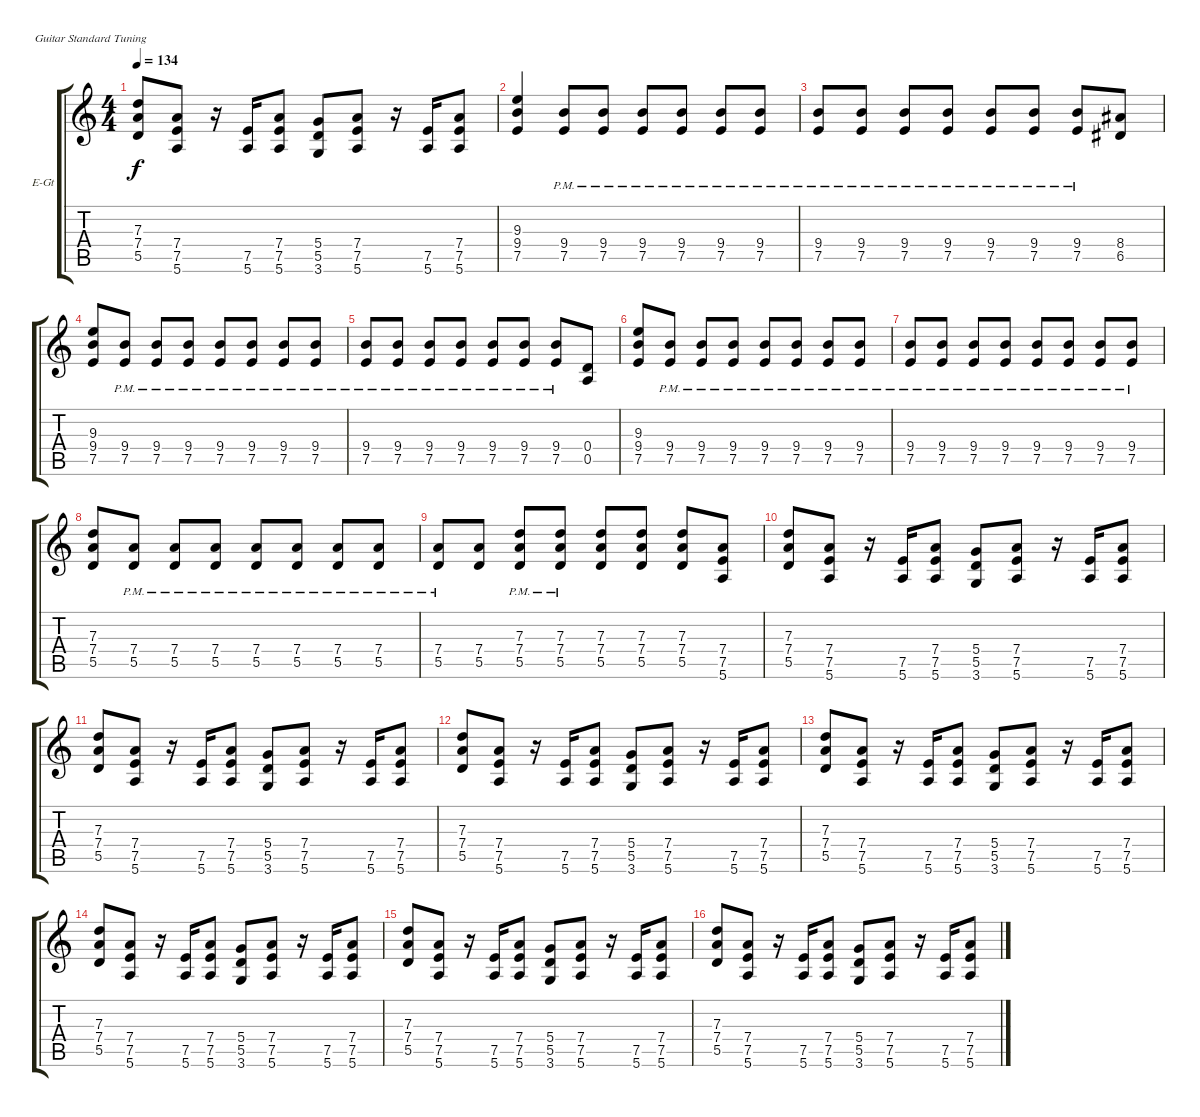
\defaultSystemsLayout 4
\bracketExtendMode groupsimilarinstruments
\firstSystemTrackNameOrientation horizontal
\otherSystemsTrackNameOrientation horizontal
\track ("Electric Guitar" "E-Gt") {instrument distortionguitar}
\staff {score tabs}
\tuning (E4 B3 G3 D3 A2 E2)
\ts (4 4)
\tempo 134
\clef g2
\ks c
(5.5 7.4 7.3).8{dy f} (5.6 7.5 7.4).8 r.16 (5.6 7.5).16 (5.6 7.5 7.4).8 (3.6 5.5 5.4).8 (5.6 7.5 7.4).8 r.16 (5.6 7.5).16 (5.6 7.5 7.4).8 |
(7.5 9.4 9.3).4 (7.5{pm} 9.4{pm}).8 (7.5{pm} 9.4{pm}).8 (7.5{pm} 9.4{pm}).8 (7.5{pm} 9.4{pm}).8 (7.5{pm} 9.4{pm}).8 (7.5{pm} 9.4{pm}).8 |
(7.5{pm} 9.4{pm}).8 (7.5{pm} 9.4{pm}).8 (7.5{pm} 9.4{pm}).8 (7.5{pm} 9.4{pm}).8 (7.5{pm} 9.4{pm}).8 (7.5{pm} 9.4{pm}).8 (7.5{pm} 9.4{pm}).8 (6.5 8.4).8 |
(7.5 9.4 9.3).8 (7.5{pm} 9.4{pm}).8 (7.5{pm} 9.4{pm}).8 (7.5{pm} 9.4{pm}).8 (7.5{pm} 9.4{pm}).8 (7.5{pm} 9.4{pm}).8 (7.5{pm} 9.4{pm}).8 (7.5{pm} 9.4{pm}).8 |
(7.5{pm} 9.4{pm}).8 (7.5{pm} 9.4{pm}).8 (7.5{pm} 9.4{pm}).8 (7.5{pm} 9.4{pm}).8 (7.5{pm} 9.4{pm}).8 (7.5{pm} 9.4{pm}).8 (7.5{pm} 9.4{pm}).8 (0.5 0.4).8 |
(7.5 9.4 9.3).8 (7.5{pm} 9.4{pm}).8 (7.5{pm} 9.4{pm}).8 (7.5{pm} 9.4{pm}).8 (7.5{pm} 9.4{pm}).8 (7.5{pm} 9.4{pm}).8 (7.5{pm} 9.4{pm}).8 (7.5{pm} 9.4{pm}).8 |
(7.5{pm} 9.4{pm}).8 (7.5{pm} 9.4{pm}).8 (7.5{pm} 9.4{pm}).8 (7.5{pm} 9.4{pm}).8 (7.5{pm} 9.4{pm}).8 (7.5{pm} 9.4{pm}).8 (7.5{pm} 9.4{pm}).8 (7.5{pm} 9.4{pm}).8 |
(5.5 7.4 7.3).8 (5.5{pm} 7.4{pm}).8 (5.5{pm} 7.4{pm}).8 (5.5{pm} 7.4{pm}).8 (5.5{pm} 7.4{pm}).8 (5.5{pm} 7.4{pm}).8 (5.5{pm} 7.4{pm}).8 (5.5{pm} 7.4{pm}).8 |
(5.5 7.4{pm}).8 (5.5 7.4).8 (5.5 7.4 7.3{pm}).8 (5.5 7.4 7.3{pm}).8 (5.5 7.4 7.3).8 (5.5 7.4 7.3).8 (5.5 7.4 7.3).8 (7.5 7.4 5.6).8 |
(5.5 7.4 7.3).8 (5.6 7.5 7.4).8 r.16 (5.6 7.5).16 (5.6 7.5 7.4).8 (3.6 5.5 5.4).8 (5.6 7.5 7.4).8 r.16 (5.6 7.5).16 (5.6 7.5 7.4).8 |
(5.5 7.4 7.3).8 (5.6 7.5 7.4).8 r.16 (5.6 7.5).16 (5.6 7.5 7.4).8 (3.6 5.5 5.4).8 (5.6 7.5 7.4).8 r.16 (5.6 7.5).16 (5.6 7.5 7.4).8 |
(5.5 7.4 7.3).8 (5.6 7.5 7.4).8 r.16 (5.6 7.5).16 (5.6 7.5 7.4).8 (3.6 5.5 5.4).8 (5.6 7.5 7.4).8 r.16 (5.6 7.5).16 (5.6 7.5 7.4).8 |
(5.5 7.4 7.3).8 (5.6 7.5 7.4).8 r.16 (5.6 7.5).16 (5.6 7.5 7.4).8 (3.6 5.5 5.4).8 (5.6 7.5 7.4).8 r.16 (5.6 7.5).16 (5.6 7.5 7.4).8 |
(5.5 7.4 7.3).8 (5.6 7.5 7.4).8 r.16 (5.6 7.5).16 (5.6 7.5 7.4).8 (3.6 5.5 5.4).8 (5.6 7.5 7.4).8 r.16 (5.6 7.5).16 (5.6 7.5 7.4).8 |
(5.5 7.4 7.3).8 (5.6 7.5 7.4).8 r.16 (5.6 7.5).16 (5.6 7.5 7.4).8 (3.6 5.5 5.4).8 (5.6 7.5 7.4).8 r.16 (5.6 7.5).16 (5.6 7.5 7.4).8 |
(5.5 7.4 7.3).8 (5.6 7.5 7.4).8 r.16 (5.6 7.5).16 (5.6 7.5 7.4).8 (3.6 5.5 5.4).8 (5.6 7.5 7.4).8 r.16 (5.6 7.5).16 (5.6 7.5 7.4).8
